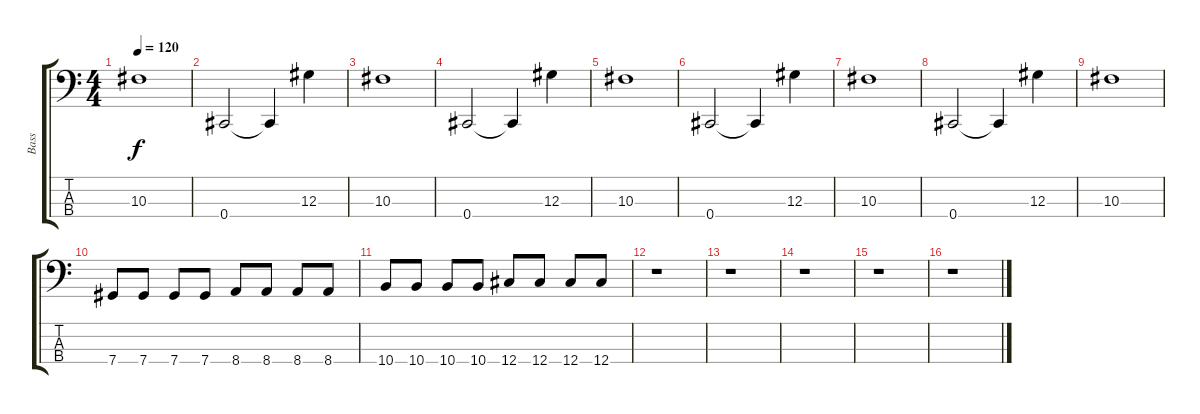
\track ("Bass" "Bass") {instrument electricbassfinger}
\staff {score tabs}
\tuning (Gb2 Db2 Ab1 Db1) {hide}
\ts (4 4)
\tempo 120
\clef f4
\ks c
10.3.1{dy f} |
0.4.2 0.4{t}.4 12.3.4 |
10.3.1 |
0.4.2 0.4{t}.4 12.3.4 |
10.3.1 |
0.4.2 0.4{t}.4 12.3.4 |
10.3.1 |
0.4.2 0.4{t}.4 12.3.4 |
10.3.1 |
7.4.8 7.4.8 7.4.8 7.4.8 8.4.8 8.4.8 8.4.8 8.4.8 |
10.4.8 10.4.8 10.4.8 10.4.8 12.4.8 12.4.8 12.4.8 12.4.8 |
r.1 |
r.1 |
r.1 |
r.1 |
r.1
